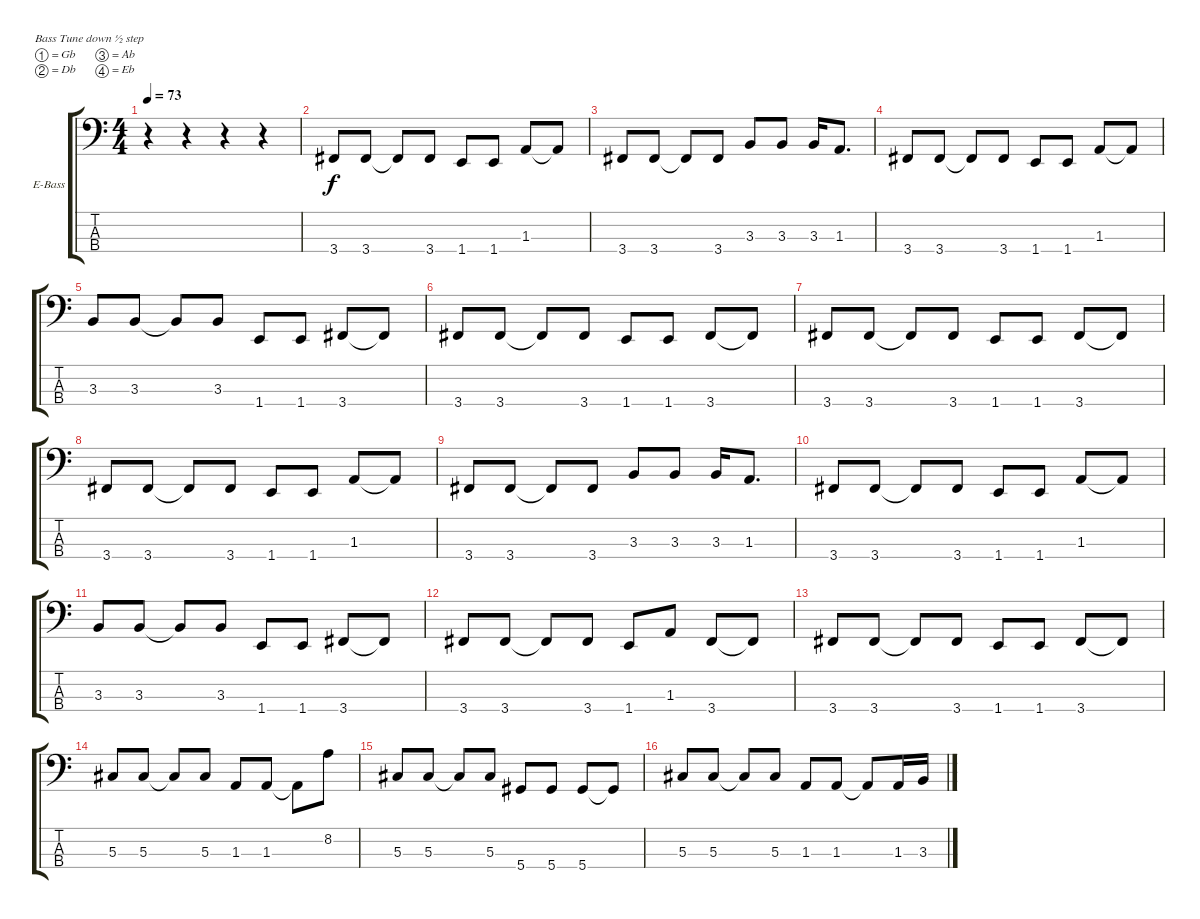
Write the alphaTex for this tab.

\bracketExtendMode groupsimilarinstruments
\firstSystemTrackNameOrientation horizontal
\otherSystemsTrackNameOrientation horizontal
\track ("Bass" "E-Bass") {instrument electricbassfinger}
\staff {score tabs}
\tuning (Gb2 Db2 Ab1 Eb1)
\ts (4 4)
\tempo 73
\clef f4
\ks c
r.4{dy f instrument electricbassfinger} r.4 r.4 r.4 |
3.4.8 3.4.8 3.4{t}.8 3.4.8 1.4.8 1.4.8 1.3.8 1.3{t}.8 |
3.4.8 3.4.8 3.4{t}.8 3.4.8 3.3.8 3.3.8 3.3.16 1.3.8{d} |
3.4.8 3.4.8 3.4{t}.8 3.4.8 1.4.8 1.4.8 1.3.8 1.3{t}.8 |
3.3.8 3.3.8 3.3{t}.8 3.3.8 1.4.8 1.4.8 3.4.8 3.4{t}.8 |
3.4.8 3.4.8 3.4{t}.8 3.4.8 1.4.8 1.4.8 3.4.8 3.4{t}.8 |
3.4.8 3.4.8 3.4{t}.8 3.4.8 1.4.8 1.4.8 3.4.8 3.4{t}.8 |
3.4.8 3.4.8 3.4{t}.8 3.4.8 1.4.8 1.4.8 1.3.8 1.3{t}.8 |
3.4.8 3.4.8 3.4{t}.8 3.4.8 3.3.8 3.3.8 3.3.16 1.3.8{d} |
3.4.8 3.4.8 3.4{t}.8 3.4.8 1.4.8 1.4.8 1.3.8 1.3{t}.8 |
3.3.8 3.3.8 3.3{t}.8 3.3.8 1.4.8 1.4.8 3.4.8 3.4{t}.8 |
3.4.8 3.4.8 3.4{t}.8 3.4.8 1.4.8 1.3.8 3.4.8 3.4{t}.8 |
3.4.8 3.4.8 3.4{t}.8 3.4.8 1.4.8 1.4.8 3.4.8 3.4{t}.8 |
5.3.8 5.3.8 5.3{t}.8 5.3.8 1.3.8 1.3.8 1.3{t}.8 8.2.8 |
5.3.8 5.3.8 5.3{t}.8 5.3.8 5.4.8 5.4.8 5.4.8 5.4{t}.8 |
5.3.8 5.3.8 5.3{t}.8 5.3.8 1.3.8 1.3.8 1.3{t}.8 1.3.16 3.3.16
